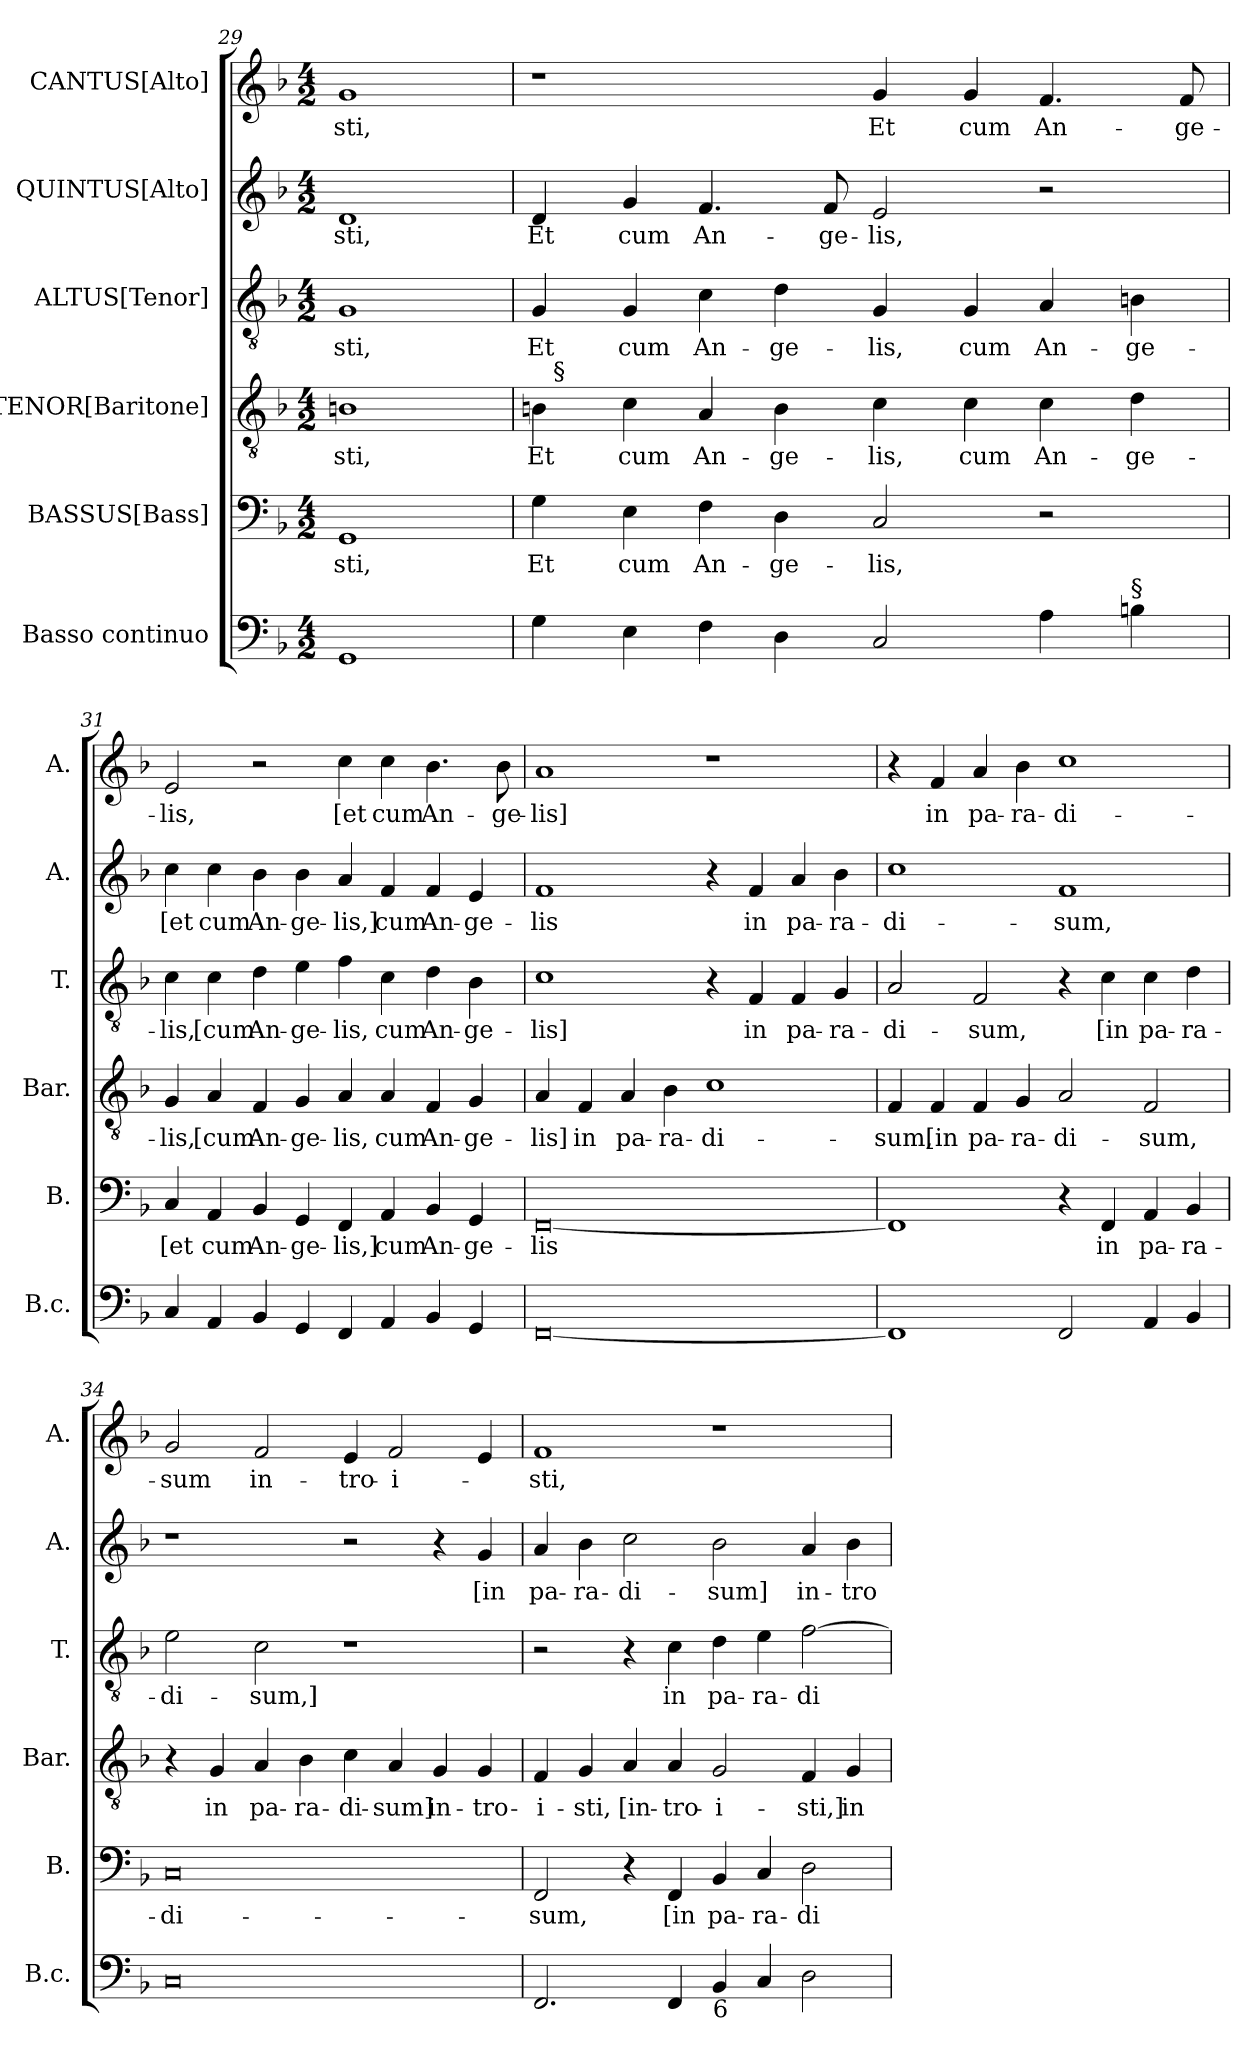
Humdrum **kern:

**kern	**kern	**text	**kern	**text	**kern	**text	**kern	**text	**kern	**text
*part6	*part5	*part5	*part4	*part4	*part3	*part3	*part2	*part2	*part1	*part1
*staff6	*staff5	*staff5	*staff4	*staff4	*staff3	*staff3	*staff2	*staff2	*staff1	*staff1
*I"Basso continuo	*I"BASSUS[Bass]	*	*I"TENOR[Baritone]	*	*I"ALTUS[Tenor]	*	*I"QUINTUS[Alto]	*	*I"CANTUS[Alto]	*
*I'B.c.	*I'B.	*	*I'Bar.	*	*I'T.	*	*I'A.	*	*I'A.	*
*clefF4	*clefF4	*	*clefGv2	*	*clefGv2	*	*clefG2	*	*clefG2	*
*	*	*	*ITrd7c12	*	*ITrd7c12	*	*	*	*	*
*k[b-]	*k[b-]	*	*k[b-]	*	*k[b-]	*	*k[b-]	*	*k[b-]	*
*F:	*F:	*	*F:	*	*F:	*	*F:	*	*F:	*
*M4/2	*M4/2	*	*M4/2	*	*M4/2	*	*M4/2	*	*M4/2	*
=29	=29	=29	=29	=29	=29	=29	=29	=29	=29	=29
!	!	!LO:LY:b	!	!LO:LY:b	!	!LO:LY:b	!	!LO:LY:b	!	!LO:LY:b
1GG	1GG	-sti,	1BBn	-sti,	1GG	-sti,	1d	-sti,	1g	-sti,
!!LO:PB:g=z
=30	=30	=30	=30	=30	=30	=30	=30	=30	=30	=30
!	!	!LO:LY:b	!	!LO:LY:b	!	!LO:LY:b	!	!LO:LY:b	!	!
*	*	*	*^	*	*	*	*	*	*	*
4G\	4G\	Et	4BB\	32ryy	Et	4GG/	Et	4d/	Et	1r	.
!	!	!	!	!LO:TX:a:t=§	!	!	!	!	!	!	!
.	.	.	.	1ryy	.	.	.	.	.	.	.
!	!	!LO:LY:b	!	!	!LO:LY:b	!	!LO:LY:b	!	!LO:LY:b	!	!
4E\	4E\	cum	4C\	.	cum	4GG/	cum	4g/	cum	.	.
!	!	!LO:LY:b	!	!	!LO:LY:b	!	!LO:LY:b	!	!LO:LY:b	!	!
4F\	4F\	An-	4AA/	.	An-	4C\	An-	4.f/	An-	.	.
!	!	!LO:LY:b	!	!	!LO:LY:b	!	!LO:LY:b	!	!	!	!
4D\	4D\	-ge-	4BB\	.	-ge-	4D\	-ge-	.	.	.	.
!	!	!	!	!	!	!	!	!	!LO:LY:b	!	!
.	.	.	.	.	.	.	.	8f/	-ge-	.	.
!	!	!LO:LY:b	!	!	!LO:LY:b	!	!LO:LY:b	!	!LO:LY:b	!	!LO:LY:b
2C/	2C/	-lis,	4C\	.	-lis,	4GG/	-lis,	2e/	-lis,	4g/	Et
.	.	.	.	2ryy	.	.	.	.	.	.	.
!	!	!	!	!	!LO:LY:b	!	!LO:LY:b	!	!	!	!LO:LY:b
.	.	.	4C\	.	cum	4GG/	cum	.	.	4g/	cum
!	!	!	!	!	!LO:LY:b	!	!LO:LY:b	!	!	!	!LO:LY:b
4A\	2r	.	4C\	.	An-	4AA/	An-	2r	.	4.f/	An-
.	.	.	.	4...ryy	.	.	.	.	.	.	.
!LO:TX:a:t=§	!	!	!	!	!	!	!	!	!	!	!
!	!	!	!	!	!LO:LY:b	!	!LO:LY:b	!	!	!	!
4B\	.	.	4D\	.	-ge-	4BBn\	-ge-	.	.	.	.
!	!	!	!	!	!	!	!	!	!	!	!LO:LY:b
.	.	.	.	.	.	.	.	.	.	8f/	-ge-
=31	=31	=31	=31	=31	=31	=31	=31	=31	=31	=31	=31
!	!	!LO:LY:b	!	!	!LO:LY:b	!	!LO:LY:b	!	!LO:LY:b	!	!LO:LY:b
*	*	*	*v	*v	*	*	*	*	*	*	*
4C/	4C/	[et	4GG/	-lis,	4C\	-lis,	4cc\	[et	2e/	-lis,
!	!	!LO:LY:b	!	!LO:LY:b	!	!LO:LY:b	!	!LO:LY:b	!	!
4AA/	4AA/	cum	4AA/	[cum	4C\	[cum	4cc\	cum	.	.
!	!	!LO:LY:b	!	!LO:LY:b	!	!LO:LY:b	!	!LO:LY:b	!	!
4BB-/	4BB-/	An-	4FF/	An-	4D\	An-	4b-\	An-	2r	.
!	!	!LO:LY:b	!	!LO:LY:b	!	!LO:LY:b	!	!LO:LY:b	!	!
4GG/	4GG/	-ge-	4GG/	-ge-	4E\	-ge-	4b-\	-ge-	.	.
!	!	!LO:LY:b	!	!LO:LY:b	!	!LO:LY:b	!	!LO:LY:b	!	!LO:LY:b
4FF/	4FF/	-lis,]	4AA/	-lis,	4F\	-lis,	4a/	-lis,]	4cc\	[et
!	!	!LO:LY:b	!	!LO:LY:b	!	!LO:LY:b	!	!LO:LY:b	!	!LO:LY:b
4AA/	4AA/	cum	4AA/	cum	4C\	cum	4f/	cum	4cc\	cum
!	!	!LO:LY:b	!	!LO:LY:b	!	!LO:LY:b	!	!LO:LY:b	!	!LO:LY:b
4BB-/	4BB-/	An-	4FF/	An-	4D\	An-	4f/	An-	4.b-\	An-
!	!	!LO:LY:b	!	!LO:LY:b	!	!LO:LY:b	!	!LO:LY:b	!	!
4GG/	4GG/	-ge-	4GG/	-ge-	4BB-\	-ge-	4e/	-ge-	.	.
!	!	!	!	!	!	!	!	!	!	!LO:LY:b
.	.	.	.	.	.	.	.	.	8b-\	-ge-
=32	=32	=32	=32	=32	=32	=32	=32	=32	=32	=32
!	!	!LO:LY:b	!	!LO:LY:b	!	!LO:LY:b	!	!LO:LY:b	!	!LO:LY:b
[<0FF	[<0FF	-lis	4AA/	-lis]	1C	-lis]	1f	-lis	1a	-lis]
!	!	!	!	!LO:LY:b	!	!	!	!	!	!
.	.	.	4FF/	in	.	.	.	.	.	.
!	!	!	!	!LO:LY:b	!	!	!	!	!	!
.	.	.	4AA/	pa-	.	.	.	.	.	.
!	!	!	!	!LO:LY:b	!	!	!	!	!	!
.	.	.	4BB-\	-ra-	.	.	.	.	.	.
!	!	!	!	!LO:LY:b	!	!	!	!	!	!
.	.	.	1C	-di-	4r	.	4r	.	1r	.
!	!	!	!	!	!	!LO:LY:b	!	!LO:LY:b	!	!
.	.	.	.	.	4FF/	in	4f/	in	.	.
!	!	!	!	!	!	!LO:LY:b	!	!LO:LY:b	!	!
.	.	.	.	.	4FF/	pa-	4a/	pa-	.	.
!	!	!	!	!	!	!LO:LY:b	!	!LO:LY:b	!	!
.	.	.	.	.	4GG/	-ra-	4b-\	-ra-	.	.
=33	=33	=33	=33	=33	=33	=33	=33	=33	=33	=33
!	!	!	!	!LO:LY:b	!	!LO:LY:b	!	!LO:LY:b	!	!
1FF]	1FF]	.	4FF/	-sum,	2AA/	-di-	1cc	-di-	4r	.
!	!	!	!	!LO:LY:b	!	!	!	!	!	!LO:LY:b
.	.	.	4FF/	[in	.	.	.	.	4f/	in
!	!	!	!	!LO:LY:b	!	!LO:LY:b	!	!	!	!LO:LY:b
.	.	.	4FF/	pa-	2FF/	-sum,	.	.	4a/	pa-
!	!	!	!	!LO:LY:b	!	!	!	!	!	!LO:LY:b
.	.	.	4GG/	-ra-	.	.	.	.	4b-\	-ra-
!	!	!	!	!LO:LY:b	!	!	!	!LO:LY:b	!	!LO:LY:b
2FF/	4r	.	2AA/	-di-	4r	.	1f	-sum,	1cc	-di-
!	!	!LO:LY:b	!	!	!	!LO:LY:b	!	!	!	!
.	4FF/	in	.	.	4C\	[in	.	.	.	.
!	!	!LO:LY:b	!	!LO:LY:b	!	!LO:LY:b	!	!	!	!
4AA/	4AA/	pa-	2FF/	-sum,	4C\	pa-	.	.	.	.
!	!	!LO:LY:b	!	!	!	!LO:LY:b	!	!	!	!
4BB-/	4BB-/	-ra-	.	.	4D\	-ra-	.	.	.	.
!!LO:LB:g=z
=34	=34	=34	=34	=34	=34	=34	=34	=34	=34	=34
!	!	!LO:LY:b	!	!	!	!LO:LY:b	!	!	!	!LO:LY:b
0C	0C	-di-	4r	.	2E\	-di-	1r	.	2g/	-sum
!	!	!	!	!LO:LY:b	!	!	!	!	!	!
.	.	.	4GG/	in	.	.	.	.	.	.
!	!	!	!	!LO:LY:b	!	!LO:LY:b	!	!	!	!LO:LY:b
.	.	.	4AA/	pa-	2C\	-sum,]	.	.	2f/	in-
!	!	!	!	!LO:LY:b	!	!	!	!	!	!
.	.	.	4BB-\	-ra-	.	.	.	.	.	.
!	!	!	!	!LO:LY:b	!	!	!	!	!	!LO:LY:b
.	.	.	4C\	-di-	1r	.	2r	.	4e/	-tro-
!	!	!	!	!LO:LY:b	!	!	!	!	!	!LO:LY:b
.	.	.	4AA/	-sum]	.	.	.	.	2f/	-i-
!	!	!	!	!LO:LY:b	!	!	!	!	!	!
.	.	.	4GG/	in-	.	.	4r	.	.	.
!	!	!	!	!LO:LY:b	!	!	!	!LO:LY:b	!	!
.	.	.	4GG/	-tro-	.	.	4g/	[in	4e/	.
=35	=35	=35	=35	=35	=35	=35	=35	=35	=35	=35
!	!	!LO:LY:b	!	!LO:LY:b	!	!	!	!LO:LY:b	!	!LO:LY:b
2.FF/	2FF/	-sum,	4FF/	-i-	2r	.	4a/	pa-	1f	-sti,
!	!	!	!	!LO:LY:b	!	!	!	!LO:LY:b	!	!
.	.	.	4GG/	-sti,	.	.	4b-\	-ra-	.	.
!	!	!	!	!LO:LY:b	!	!	!	!LO:LY:b	!	!
.	4r	.	4AA/	[in-	4r	.	2cc\	-di-	.	.
!	!	!LO:LY:b	!	!LO:LY:b	!	!LO:LY:b	!	!	!	!
4FF/	4FF/	[in	4AA/	-tro-	4C\	in	.	.	.	.
!LO:TX:b:t=6	!	!	!	!	!	!	!	!	!	!
!	!	!LO:LY:b	!	!LO:LY:b	!	!LO:LY:b	!	!LO:LY:b	!	!
4BB-/	4BB-/	pa-	2GG/	-i-	4D\	pa-	2b-\	-sum]	1r	.
!	!	!LO:LY:b	!	!	!	!LO:LY:b	!	!	!	!
4C/	4C/	-ra-	.	.	4E\	-ra-	.	.	.	.
!	!	!LO:LY:b	!	!LO:LY:b	!	!LO:LY:b	!	!LO:LY:b	!	!
2D\	2D\	-di-	4FF/	-sti,]	[>2F\	-di-	4a/	in-	.	.
!	!	!	!	!LO:LY:b	!	!	!	!LO:LY:b	!	!
.	.	.	4GG/	in	.	.	4b-\	-tro-	.	.
=	=	=	=	=	=	=	=	=	=	=
*-	*-	*-	*-	*-	*-	*-	*-	*-	*-	*-
